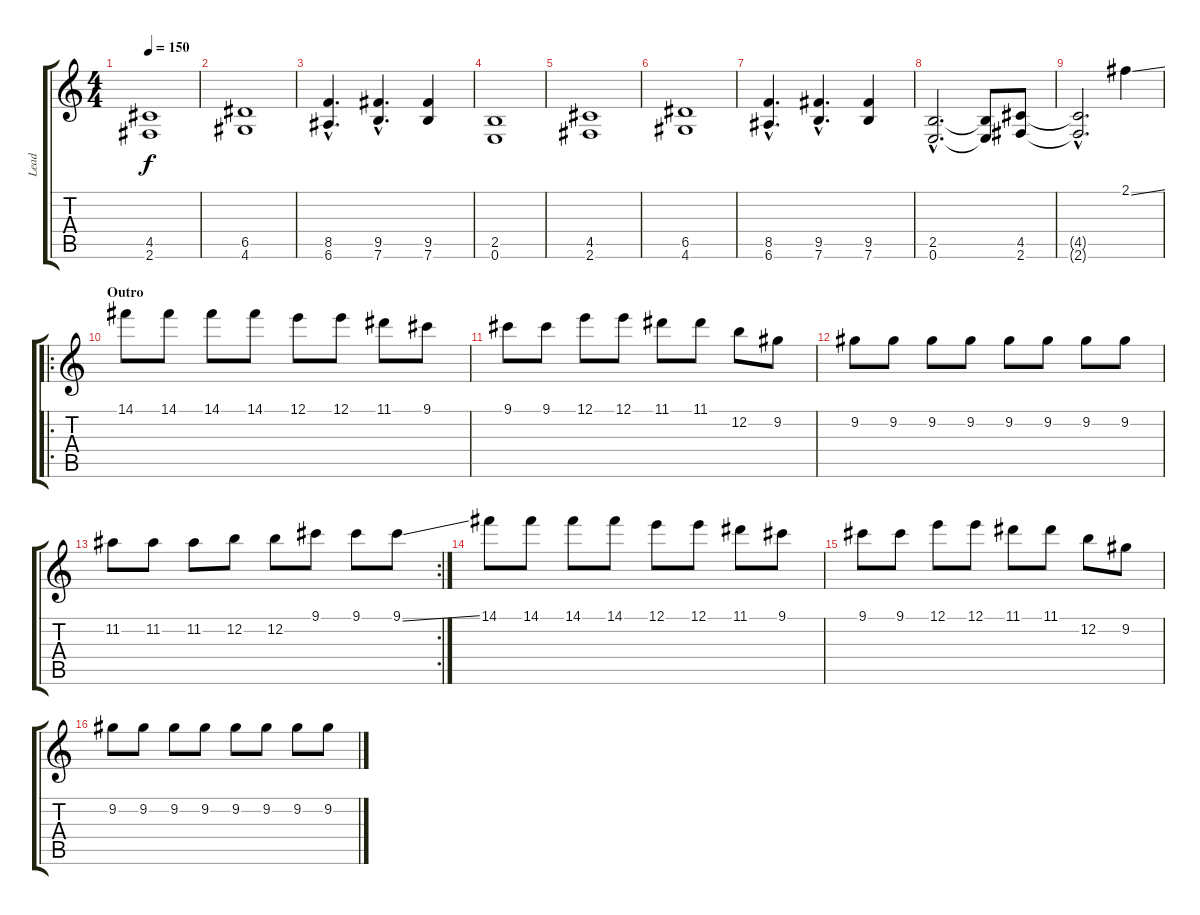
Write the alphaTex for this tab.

\track ("Lead" "Lead") {instrument overdrivenguitar}
\staff {score tabs}
\tuning (E4 B3 G3 D3 A2 E2) {hide}
\ts (4 4)
\tempo 150
\clef g2
\ks c
(4.5 2.6).1{dy f} |
(6.5 4.6).1 |
(8.5{hac} 6.6{hac}).4{d} (9.5{hac} 7.6{hac}).4{d} (9.5 7.6).4 |
(2.5 0.6).1 |
(4.5 2.6).1 |
(6.5 4.6).1 |
(8.5{hac} 6.6{hac}).4{d} (9.5{hac} 7.6{hac}).4{d} (9.5 7.6).4 |
(2.5{hac} 0.6{hac}).2{d} (2.5{t} 0.6{t}).8 (4.5 2.6).8 |
(4.5{hac t} 2.6{hac t}).2{d} 2.1{ss}.4 |
\ro
\section ("" "Outro")
14.1.8 14.1.8 14.1.8 14.1.8 12.1.8 12.1.8 11.1.8 9.1.8 |
9.1.8 9.1.8 12.1.8 12.1.8 11.1.8 11.1.8 12.2.8 9.2.8 |
9.2.8 9.2.8 9.2.8 9.2.8 9.2.8 9.2.8 9.2.8 9.2.8 |
\rc 2
11.2.8 11.2.8 11.2.8 12.2.8 12.2.8 9.1.8 9.1.8 9.1{ss}.8 |
14.1.8 14.1.8 14.1.8 14.1.8 12.1.8 12.1.8 11.1.8 9.1.8 |
9.1.8 9.1.8 12.1.8 12.1.8 11.1.8 11.1.8 12.2.8 9.2.8 |
9.2.8 9.2.8 9.2.8 9.2.8 9.2.8 9.2.8 9.2.8 9.2.8
